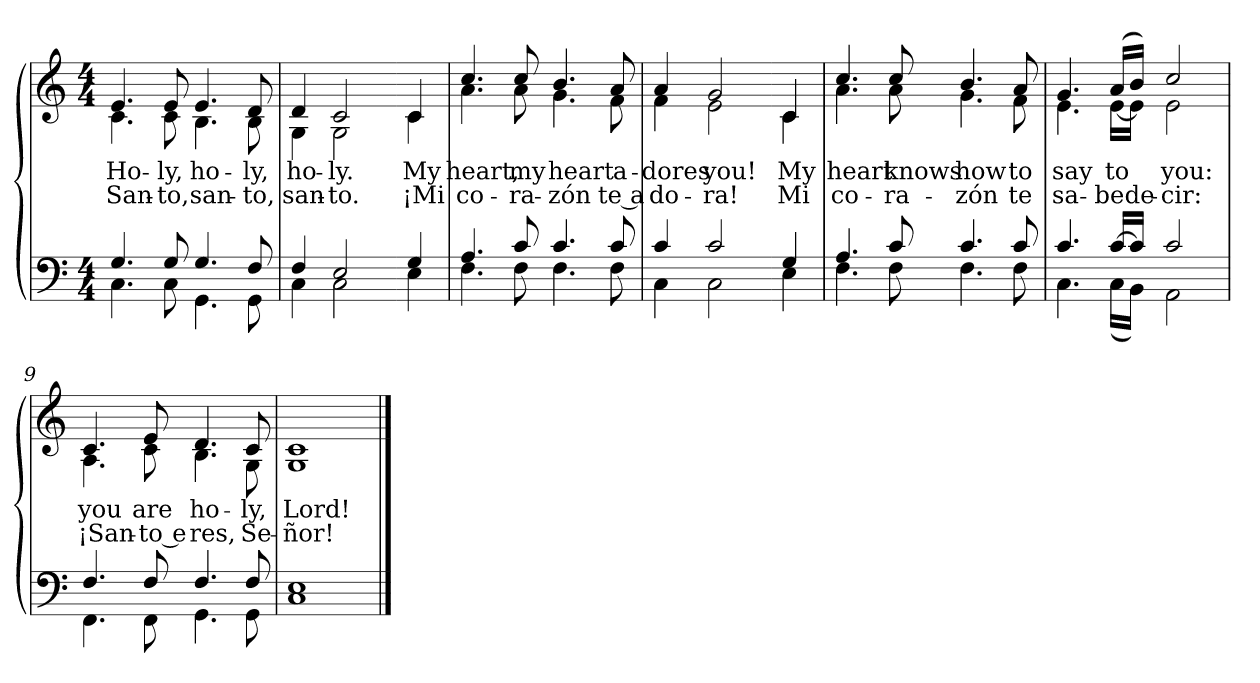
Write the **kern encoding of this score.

**kern	**kern	**text	**text
*part2	*part1	*part1	*part1
*staff2	*staff1	*staff1	*staff1
*clefF4	*clefG2	*	*
*k[]	*k[]	*	*
*M4/4	*M4/4	*	*
=1	=1	=1	=1
*^	*	*	*
!	!	!LO:TX:b:i:t=Verse	!	!
!	!	!	!LO:LY:b	!LO:LY:b
*	*	*^	*	*
4.G/	4.C\	4.e/	4.c\	Ho-	San-
!	!	!	!	!LO:LY:b	!LO:LY:b
8G/	8C\	8e/	8c\	-ly,	-to,
!	!	!	!	!LO:LY:b	!LO:LY:b
4.G/	4.GG\	4.e/	4.B\	ho-	san-
!	!	!	!	!LO:LY:b	!LO:LY:b
8F/	8GG\	8d/	8B\	-ly,	-to,
=2	=2	=2	=2	=2	=2
!	!	!	!	!LO:LY:b	!LO:LY:b
4F/	4C\	4d/	4G\	ho-	san-
!	!	!	!	!LO:LY:b	!LO:LY:b
2E/	2C\	2c/	2G\	-ly.	-to.
!!LO:LB:g=z	!!
=3-	=3-	=3-	=3-	=3-	=3-
!	!	!	!	!LO:LY:b	!LO:LY:b
4G/	4E\	4c/	4c\	My	¡Mi
=4	=4	=4	=4	=4	=4
!	!	!	!	!LO:LY:b	!LO:LY:b
4.A/	4.F\	4.cc/	4.a\	heart,	co-
!	!	!	!	!LO:LY:b	!LO:LY:b
8c/	8F\	8cc/	8a\	my	-ra-
!	!	!	!	!LO:LY:b	!LO:LY:b
4.c/	4.F\	4.b/	4.g\	heart	-zón
!	!	!	!	!LO:LY:b	!LO:LY:b
8c/	8F\	8a/	8f\	a-	te a
=5	=5	=5	=5	=5	=5
!	!	!	!	!LO:LY:b	!LO:LY:b
4c/	4C\	4a/	4f\	-dores	-do-
!	!	!	!	!LO:LY:b	!LO:LY:b
2c/	2C\	2g/	2e\	you!	-ra!
!!LO:LB:g=z	!!
=6-	=6-	=6-	=6-	=6-	=6-
!	!	!	!	!LO:LY:b	!LO:LY:b
4G/	4E\	4c/	4c\	My	Mi
=7	=7	=7	=7	=7	=7
!	!	!	!	!LO:LY:b	!LO:LY:b
4.A/	4.F\	4.cc/	4.a\	heart	co-
!	!	!	!	!LO:LY:b	!LO:LY:b
8c/	8F\	8cc/	8a\	knows	-ra-
!	!	!	!	!LO:LY:b	!LO:LY:b
4.c/	4.F\	4.b/	4.g\	how	-zón
!	!	!	!	!LO:LY:b	!LO:LY:b
8c/	8F\	8a/	8f\	to	te
=8	=8	=8	=8	=8	=8
!	!	!	!	!LO:LY:b	!LO:LY:b
4.c/	4.C\	4.g/	4.e\	say	sa-
!	!	!	!	!LO:LY:b	!LO:LY:b
[16c/LL	(<16C\LL	(>16a/LL	[16e\LL	to	-be
!	!	!	!	!	!LO:LY:b
16c/JJ]	16BB\JJ)	16b/JJ)	16e\JJ]	.	de-
!	!	!	!	!LO:LY:b	!LO:LY:b
2c/	2AA\	2cc/	2e\	you:	-cir:
!!LO:LB:g=z	!!
=9	=9	=9	=9	=9	=9
!	!	!	!	!LO:LY:b	!LO:LY:b
4.F/	4.FF\	4.c/	4.A\	you	¡San-
!	!	!	!	!LO:LY:b	!LO:LY:b
8F/	8FF\	8e/	8c\	are	-to e
!	!	!	!	!LO:LY:b	!LO:LY:b
4.F/	4.GG\	4.d/	4.B\	ho-	-res,
!	!	!	!	!LO:LY:b	!LO:LY:b
8F/	8GG\	8c/	8G\	-ly,	Se-
=10	=10	=10	=10	=10	=10
!	!	!	!	!LO:LY:b	!LO:LY:b
1E	1C	1c	1G	Lord!	-ñor!
*v	*v	*	*	*	*
*	*v	*v	*	*
==	==	==	==
*-	*-	*-	*-
